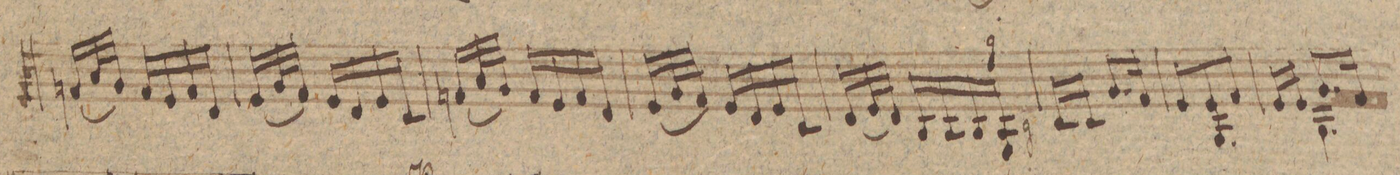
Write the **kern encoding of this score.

**kern	**dynam
*I"Violino Secundo	*
*clefG2	*
*k[]	*
*M3/8	*
(16fn/LL	.
32a/L	.
32g/JJJ)	.
16f/LL	.
16e/	.
16f/	.
16d/JJ	.
=37	=37
(16e/LL	.
32g/L	.
32f/JJJ)	.
16e/LL	.
16d/	.
16e/	.
16c/JJ	.
=38	=38
(16fn/LL	.
32a/L	.
32g/JJJ)	.
16f/LL	.
16e/	.
16f/	.
16d/JJ	.
=39	=39
(16e/LL	.
32g/L	.
32f/JJJ)	.
16e/LL	.
16d/	.
16e/	.
16c/JJ	.
=40	=40
(16d/LL	.
32e/L	.
32d/JJJ)	.
16B/LL	.
16A/	.
16B/	.
16G/JJ	.
=41	=41
16c/LL	.
16c/JJ	.
8.g/L	.
16f/Jk	.
=42	=42
*^	*
8e/L	4.G/	.
8e/	.	.
8f/J	.	.
=43	=43	=43
16e/LL	4.G\	.
16e/JJ	.	.
8.g/L	.	.
16f/Jk	.	.
=44	=44	=44
*-	*-	*-
